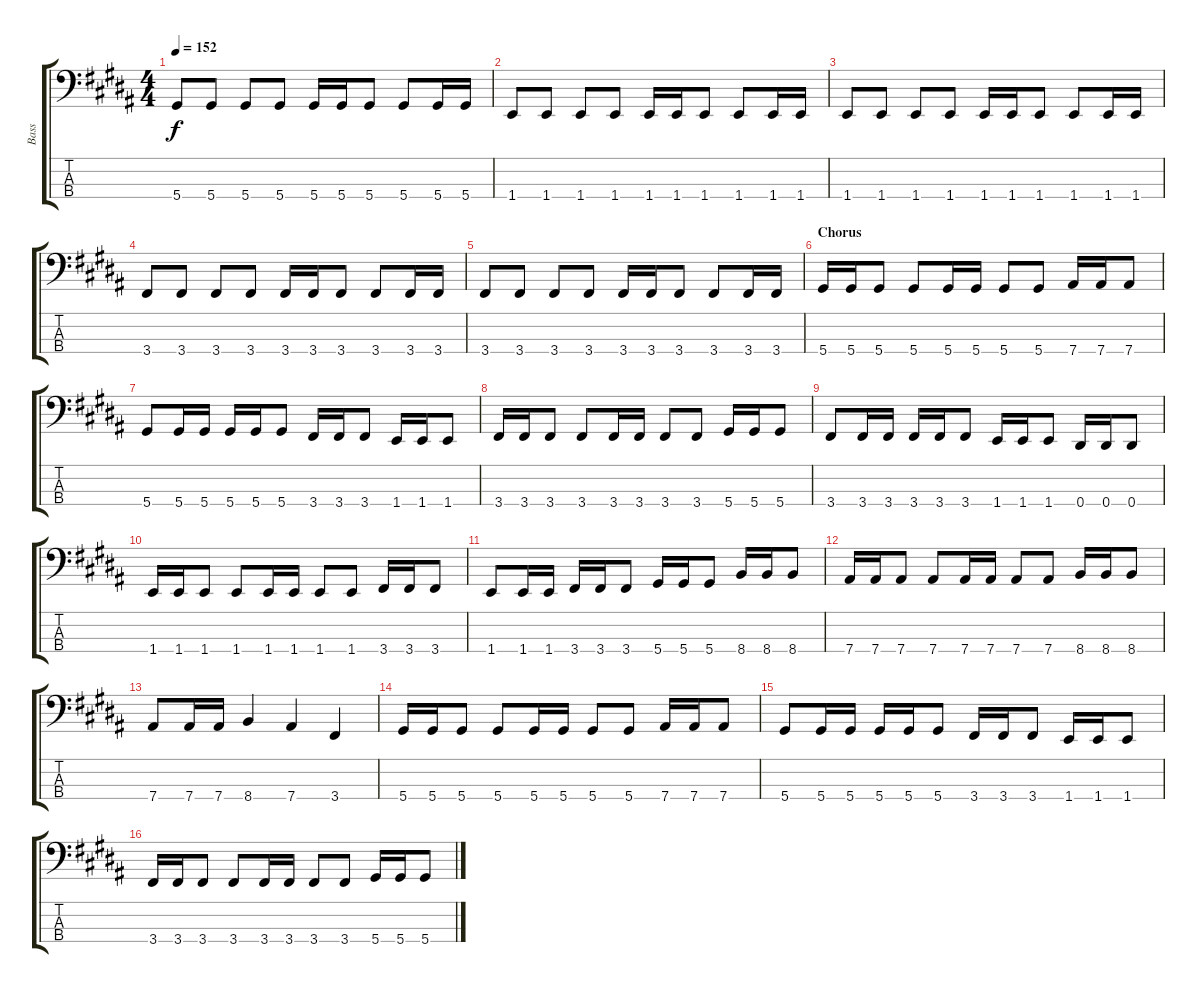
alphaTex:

\track ("Bass" "Bass") {instrument fretlessbass}
\staff {score tabs}
\tuning (Gb2 Db2 Ab1 Eb1) {hide}
\ts (4 4)
\tempo 152
\clef f4
\ks b
5.4.8{dy f} 5.4.8 5.4.8 5.4.8 5.4.16 5.4.16 5.4.8 5.4.8 5.4.16 5.4.16 |
1.4.8 1.4.8 1.4.8 1.4.8 1.4.16 1.4.16 1.4.8 1.4.8 1.4.16 1.4.16 |
1.4.8 1.4.8 1.4.8 1.4.8 1.4.16 1.4.16 1.4.8 1.4.8 1.4.16 1.4.16 |
3.4.8 3.4.8 3.4.8 3.4.8 3.4.16 3.4.16 3.4.8 3.4.8 3.4.16 3.4.16 |
3.4.8 3.4.8 3.4.8 3.4.8 3.4.16 3.4.16 3.4.8 3.4.8 3.4.16 3.4.16 |
\section ("" "Chorus")
5.4.16 5.4.16 5.4.8 5.4.8 5.4.16 5.4.16 5.4.8 5.4.8 7.4.16 7.4.16 7.4.8 |
5.4.8 5.4.16 5.4.16 5.4.16 5.4.16 5.4.8 3.4.16 3.4.16 3.4.8 1.4.16 1.4.16 1.4.8 |
3.4.16 3.4.16 3.4.8 3.4.8 3.4.16 3.4.16 3.4.8 3.4.8 5.4.16 5.4.16 5.4.8 |
3.4.8 3.4.16 3.4.16 3.4.16 3.4.16 3.4.8 1.4.16 1.4.16 1.4.8 0.4.16 0.4.16 0.4.8 |
1.4.16 1.4.16 1.4.8 1.4.8 1.4.16 1.4.16 1.4.8 1.4.8 3.4.16 3.4.16 3.4.8 |
1.4.8 1.4.16 1.4.16 3.4.16 3.4.16 3.4.8 5.4.16 5.4.16 5.4.8 8.4.16 8.4.16 8.4.8 |
7.4.16 7.4.16 7.4.8 7.4.8 7.4.16 7.4.16 7.4.8 7.4.8 8.4.16 8.4.16 8.4.8 |
7.4.8 7.4.16 7.4.16 8.4.4 7.4.4 3.4.4 |
5.4.16 5.4.16 5.4.8 5.4.8 5.4.16 5.4.16 5.4.8 5.4.8 7.4.16 7.4.16 7.4.8 |
5.4.8 5.4.16 5.4.16 5.4.16 5.4.16 5.4.8 3.4.16 3.4.16 3.4.8 1.4.16 1.4.16 1.4.8 |
3.4.16 3.4.16 3.4.8 3.4.8 3.4.16 3.4.16 3.4.8 3.4.8 5.4.16 5.4.16 5.4.8
